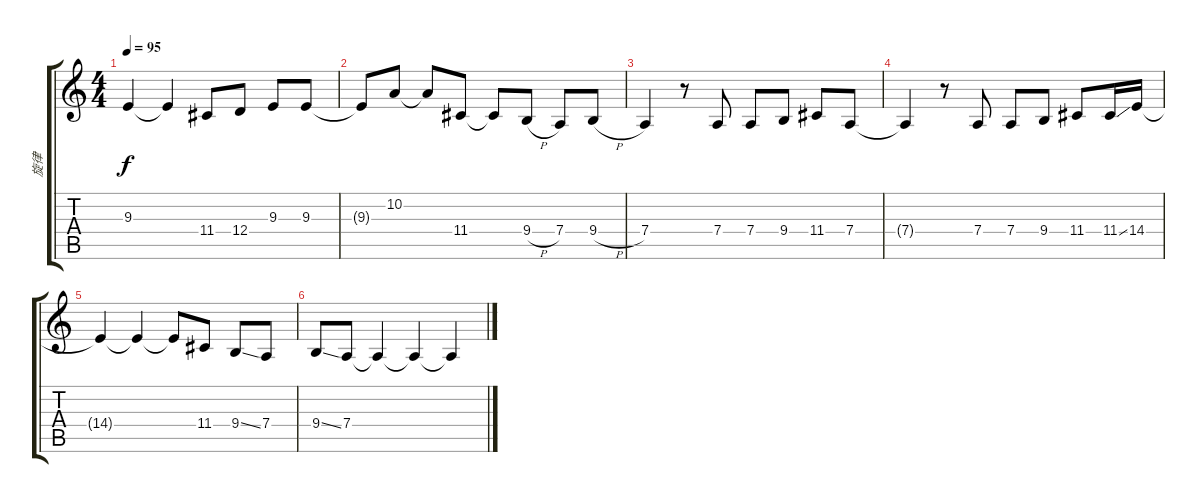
\track ("旋律" "旋律") {instrument acousticgrandpiano}
\staff {score tabs}
\tuning (E4 B3 G3 D3 A2 E2) {hide}
\ts (4 4)
\tempo 95
\clef g2
\ks c
9.3{t}.4{dy f} 9.3{t}.4 11.4.8 12.4.8 9.3.8 9.3.8 |
9.3{t}.8 10.2.8 10.2{t}.8 11.4.8 11.4{t}.8 9.4{h}.8 7.4.8 9.4{h}.8 |
7.4.4 r.8 7.4.8 7.4.8 9.4.8 11.4.8 7.4.8 |
7.4{t}.4 r.8 7.4.8 7.4.8 9.4.8 11.4.8 11.4{ss}.16 14.4.16 |
14.4{t}.4 14.4{t}.4 14.4{t}.8 11.4.8 9.4{ss}.8 7.4.8 |
9.4{ss}.8 7.4.8 7.4{t}.4 7.4{t}.4 7.4{t}.4
